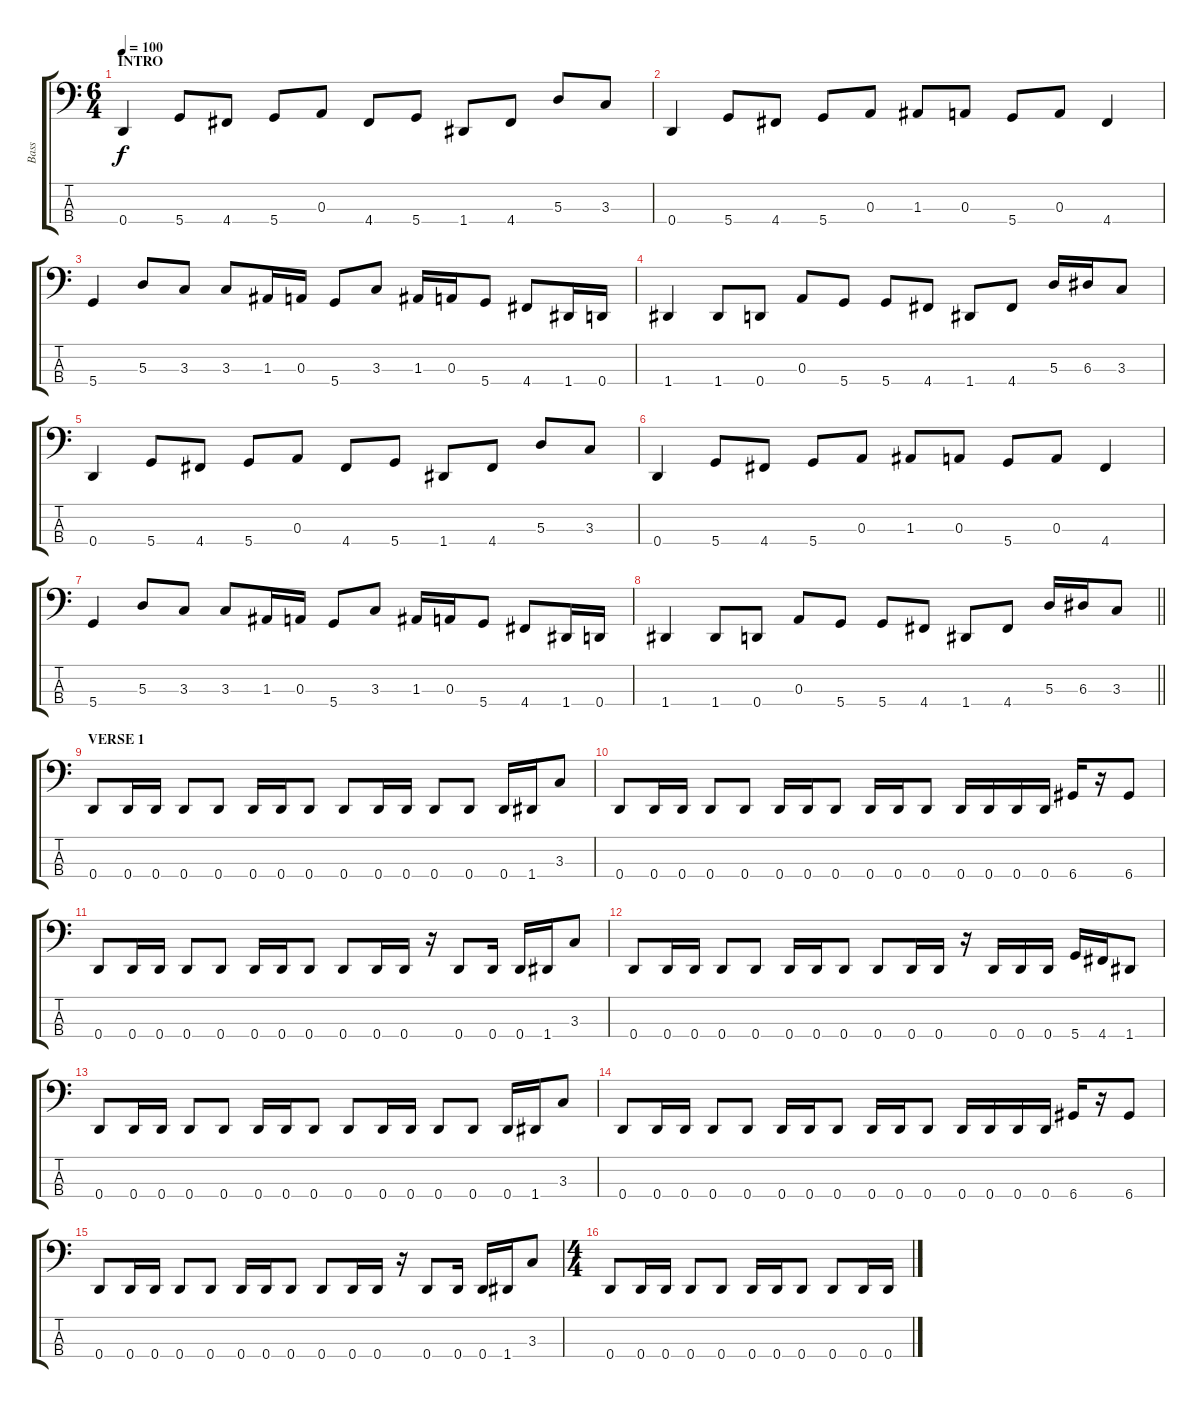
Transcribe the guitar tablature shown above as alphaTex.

\track ("Bass" "Bass") {instrument electricbassfinger}
\staff {score tabs}
\tuning (G2 D2 A1 D1) {hide}
\ts (6 4)
\section ("" "INTRO")
\tempo 100
\clef f4
\ks c
0.4.4{dy f instrument electricbassfinger} 5.4.8 4.4.8 5.4.8 0.3.8 4.4.8 5.4.8 1.4.8 4.4.8 5.3.8 3.3.8 |
0.4.4 5.4.8 4.4.8 5.4.8 0.3.8 1.3.8 0.3.8 5.4.8 0.3.8 4.4.4 |
5.4.4 5.3.8 3.3.8 3.3.8 1.3.16 0.3.16 5.4.8 3.3.8 1.3.16 0.3.16 5.4.8 4.4.8 1.4.16 0.4.16 |
1.4.4 1.4.8 0.4.8 0.3.8 5.4.8 5.4.8 4.4.8 1.4.8 4.4.8 5.3.16 6.3.16 3.3.8 |
0.4.4 5.4.8 4.4.8 5.4.8 0.3.8 4.4.8 5.4.8 1.4.8 4.4.8 5.3.8 3.3.8 |
0.4.4 5.4.8 4.4.8 5.4.8 0.3.8 1.3.8 0.3.8 5.4.8 0.3.8 4.4.4 |
5.4.4 5.3.8 3.3.8 3.3.8 1.3.16 0.3.16 5.4.8 3.3.8 1.3.16 0.3.16 5.4.8 4.4.8 1.4.16 0.4.16 |
\barLineRight lightlight
1.4.4 1.4.8 0.4.8 0.3.8 5.4.8 5.4.8 4.4.8 1.4.8 4.4.8 5.3.16 6.3.16 3.3.8 |
\section ("" "VERSE 1")
0.4.8 0.4.16 0.4.16 0.4.8 0.4.8 0.4.16 0.4.16 0.4.8 0.4.8 0.4.16 0.4.16 0.4.8 0.4.8 0.4.16 1.4.16 3.3.8 |
0.4.8 0.4.16 0.4.16 0.4.8 0.4.8 0.4.16 0.4.16 0.4.8 0.4.16 0.4.16 0.4.8 0.4.16 0.4.16 0.4.16 0.4.16 6.4.16 r.16 6.4.8 |
0.4.8 0.4.16 0.4.16 0.4.8 0.4.8 0.4.16 0.4.16 0.4.8 0.4.8 0.4.16 0.4.16 r.16 0.4.8 0.4.16 0.4.16 1.4.16 3.3.8 |
0.4.8 0.4.16 0.4.16 0.4.8 0.4.8 0.4.16 0.4.16 0.4.8 0.4.8 0.4.16 0.4.16 r.16 0.4.16 0.4.16 0.4.16 5.4.16 4.4.16 1.4.8 |
0.4.8 0.4.16 0.4.16 0.4.8 0.4.8 0.4.16 0.4.16 0.4.8 0.4.8 0.4.16 0.4.16 0.4.8 0.4.8 0.4.16 1.4.16 3.3.8 |
0.4.8 0.4.16 0.4.16 0.4.8 0.4.8 0.4.16 0.4.16 0.4.8 0.4.16 0.4.16 0.4.8 0.4.16 0.4.16 0.4.16 0.4.16 6.4.16 r.16 6.4.8 |
0.4.8 0.4.16 0.4.16 0.4.8 0.4.8 0.4.16 0.4.16 0.4.8 0.4.8 0.4.16 0.4.16 r.16 0.4.8 0.4.16 0.4.16 1.4.16 3.3.8 |
\ts (4 4)
0.4.8 0.4.16 0.4.16 0.4.8 0.4.8 0.4.16 0.4.16 0.4.8 0.4.8 0.4.16 0.4.16
